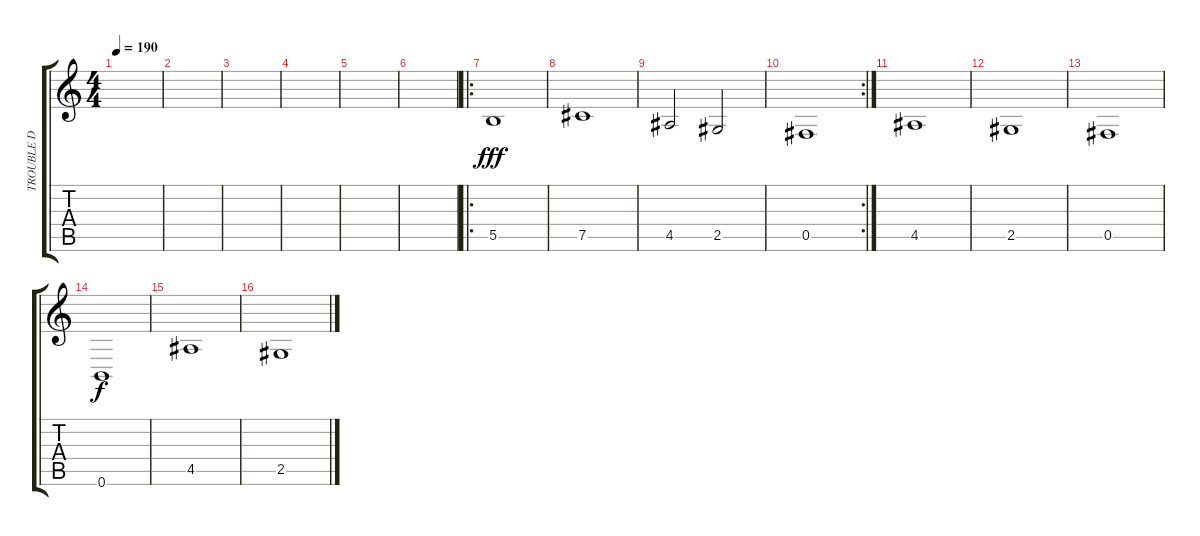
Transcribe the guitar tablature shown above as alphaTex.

\track ("TROUBLE D" "TROUBLE D") {instrument electricbassfinger}
\staff {score tabs}
\tuning (Db4 Ab3 E3 B2 Gb2 B1) {hide}
\ts (4 4)
\tempo 190
\clef g2
\ks c
|
|
|
|
|
|
\ro
5.5.1{dy fff} |
7.5.1 |
4.5.2 2.5.2 |
\rc 2
0.5.1 |
4.5.1 |
2.5.1 |
0.5.1 |
0.6.1{dy f} |
4.5.1 |
2.5.1
